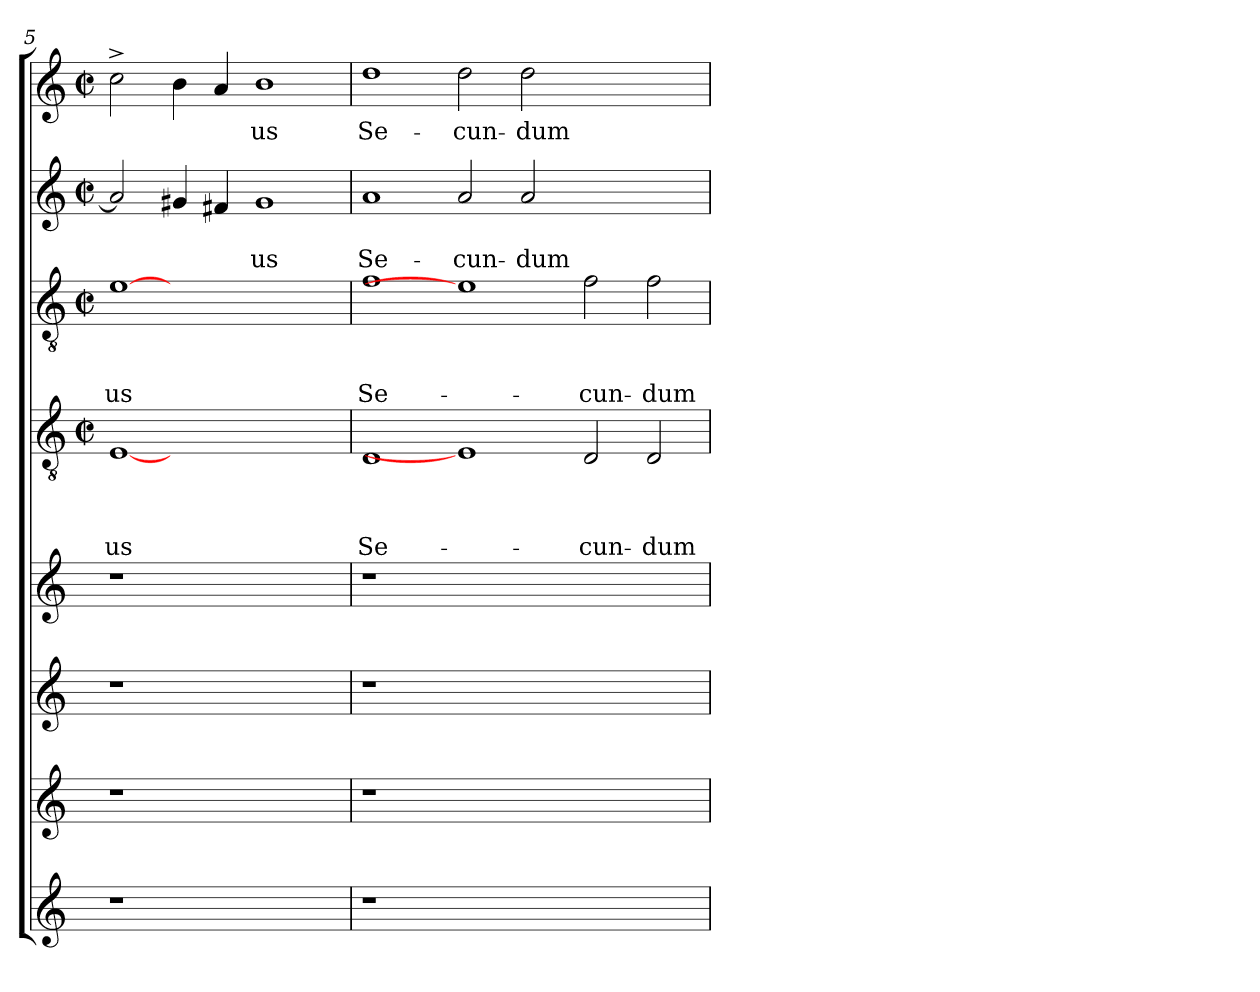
**kern	**kern	**kern	**kern	**kern	**text	**text	**text	**text	**kern	**text	**text	**text	**kern	**text	**text	**kern	**text
*part8	*part7	*part6	*part5	*part4	*part4	*part4	*part4	*part4	*part3	*part3	*part3	*part3	*part2	*part2	*part2	*part1	*part1
*staff8	*staff7	*staff6	*staff5	*staff4	*staff4	*staff4	*staff4	*staff4	*staff3	*staff3	*staff3	*staff3	*staff2	*staff2	*staff2	*staff1	*staff1
*clefG2	*clefG2	*clefG2	*clefG2	*clefGv2	*	*	*	*	*clefGv2	*	*	*	*clefG2	*	*	*clefG2	*
*k[]	*k[]	*k[]	*k[]	*k[]	*	*	*	*	*k[]	*	*	*	*k[]	*	*	*k[]	*
*C:	*C:	*C:	*C:	*C:	*	*	*	*	*C:	*	*	*	*C:	*	*	*C:	*
*	*	*	*	*M2/2	*	*	*	*	*M2/2	*	*	*	*M2/2	*	*	*M2/2	*
*	*	*	*	*met(c|)	*	*	*	*	*met(c|)	*	*	*	*met(c|)	*	*	*met(c|)	*
=5	=5	=5	=5	=5	=5	=5	=5	=5	=5	=5	=5	=5	=5	=5	=5	=5	=5
!	!	!	!	!	!	!	!	!LO:LY:b	!	!	!	!LO:LY:b	!	!	!	!	!
1r	1r	1r	1r	[1E	.	.	.	-us	[1e	.	.	-us	2a/]	.	.	2cc>^>\	.
.	.	.	.	.	.	.	.	.	.	.	.	.	4g#X/	.	.	4b\	.
.	.	.	.	.	.	.	.	.	.	.	.	.	4f#X/	.	.	4a/	.
!	!	!	!	!	!	!	!	!	!	!	!	!	!	!	!LO:LY:b	!	!LO:LY:b
1ryy	1ryy	1ryy	1ryy	1ryy	.	.	.	.	1ryy	.	.	.	1g#	.	-us	1b	-us
!!LO:LB:g=z
=6	=6	=6	=6	=6	=6	=6	=6	=6	=6	=6	=6	=6	=6	=6	=6	=6	=6
!	!	!	!	!	!	!	!	!LO:LY:b	!	!	!	!LO:LY:b	!	!	!LO:LY:b	!	!LO:LY:b
1r	1r	1r	1r	1D	.	.	.	Se-	1f	.	.	Se-	1a	.	Se-	1dd	Se-
!	!	!	!	!	!	!	!	!	!	!	!	!	!	!	!LO:LY:b	!	!LO:LY:b
0ryy	0ryy	0ryy	0ryy	1E]	.	.	.	.	1e]	.	.	.	2a/	.	-cun-	2dd\	-cun-
!	!	!	!	!	!	!	!	!	!	!	!	!	!	!	!LO:LY:b	!	!LO:LY:b
.	.	.	.	.	.	.	.	.	.	.	.	.	2a/	.	-dum	2dd\	-dum
!	!	!	!	!	!	!	!	!LO:LY:b	!	!	!	!LO:LY:b	!	!	!	!	!
.	.	.	.	2D/	.	.	.	-cun-	2f\	.	.	-cun-	1ryy	.	.	1ryy	.
!	!	!	!	!	!	!	!	!LO:LY:b	!	!	!	!LO:LY:b	!	!	!	!	!
.	.	.	.	2D/	.	.	.	-dum	2f\	.	.	-dum	.	.	.	.	.
=	=	=	=	=	=	=	=	=	=	=	=	=	=	=	=	=	=
*-	*-	*-	*-	*-	*-	*-	*-	*-	*-	*-	*-	*-	*-	*-	*-	*-	*-
